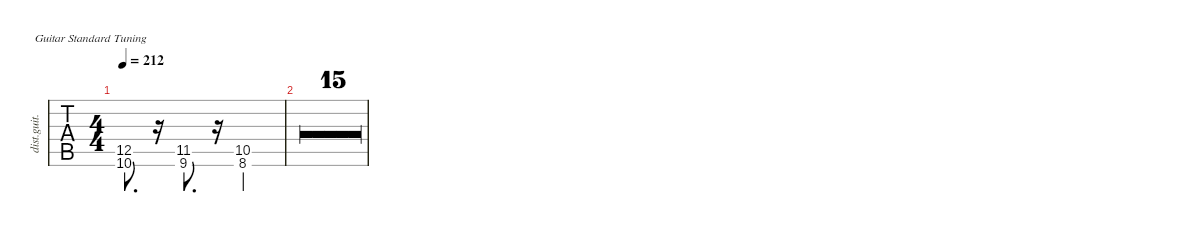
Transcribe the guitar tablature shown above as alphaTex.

\defaultSystemsLayout 4
\hideDynamics
\bracketExtendMode nobrackets
\track ("Lead / Rhythm Extras" "dist.guit.") {defaultSystemsLayout 4 multiBarRest instrument distortionguitar}
\staff {tabs}
\tuning (E4 B3 G3 D3 A2 E2)
\ts (4 4)
\tempo 212
\clef g2
\ks c
(10.6 12.5).8{d dy mf} r.16 (9.6{acc #} 11.5{acc #}).8{d} r.16 (8.6 10.5).2 |
r.1 |
r.1 |
r.1 |
r.1 |
r.1 |
r.1 |
r.1 |
r.1 |
r.1 |
r.1 |
r.1 |
r.1 |
r.1 |
r.1 |
r.1
